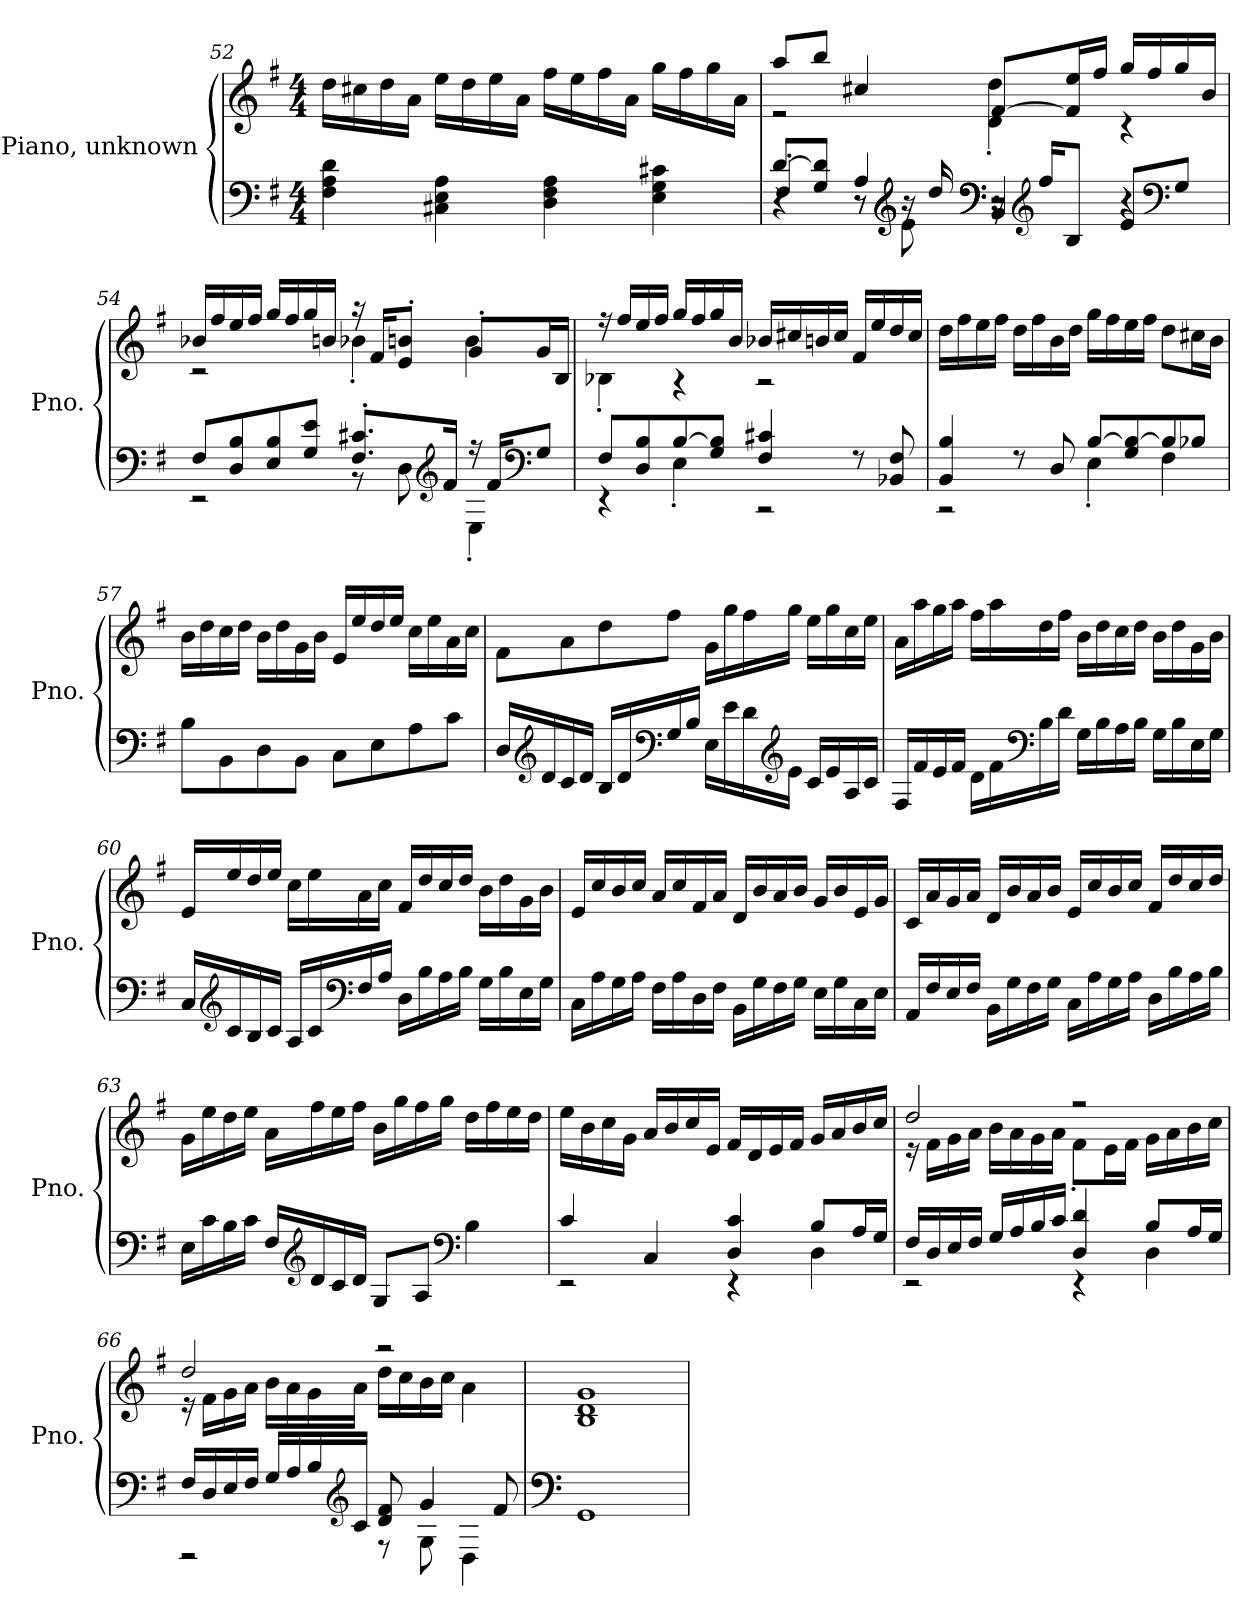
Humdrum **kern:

**kern	**kern
*part1	*part1
*staff2	*staff1
*I"Piano, unknown	*
*I'Pno.	*
!!LO:LB:g=z
*clefF4	*clefG2
*k[f#]	*k[f#]
*M4/4	*M4/4
=52	=52
4F#\ 4A\ 4d\	16dd\LL
.	16cc#X\
.	16dd\
.	16a\JJ
4C#X\ 4E\ 4A\	16ee\LL
.	16dd\
.	16ee\
.	16a\JJ
4D\ 4F#\ 4A\	16ff#\LL
.	16ee\
.	16ff#\
.	16a\JJ
4E\ 4G\ 4c#X\	16gg\LL
.	16ff#\
.	16gg\
.	16a\JJ
=53	=53
*^	*^
*	*^	*	*
[8d/L	4r	4F#'/	8aa/L	2r
8G/ 8d/]J	.	.	8bb/J	.
8r	8r	4A/	4cc#X/	.
*clefG2	*	*	*	*
16r	8e\	.	.	.
16dd/	.	.	.	.
*clefF4	*	*	*	*
16r	2r	4BB/	[8f#/L	4d\' 4dd\'
*clefG2	*	*	*	*
16ff#/KL	.	.	.	.
8B/J	.	.	16f#/] 16ee/L	.
.	.	.	16ff#/JJ	.
8e/L	.	4r	16gg/LL	4r
.	.	.	16ff#/	.
*clefF4	*	*	*	*
8G/J	.	.	16gg/	.
.	.	.	16b/JJ	.
*	*v	*v	*	*
!!LO:LB:g=z	!!
=54	=54	=54	=54
8F#/L	2r	16b-X/LL	2r
.	.	16ff#/	.
8D/ 8B/	.	16ee/	.
.	.	16ff#/JJ	.
8E/ 8B/	.	16gg/LL	.
.	.	16ff#/	.
8G/ 8e/J	.	16gg/	.
.	.	16bn/JJ	.
8.F#/' 8.c#X/'L	8r	16r	4b-X'\
.	.	16f#/KL	.
.	8D\	8e/' 8bn/'J	.
*clefG2	*	*	*
16f#/Jk	.	.	.
16r	4E'\	8g'/L	4b\
16f#/KL	.	.	.
*clefF4	*	*	*
8G/J	.	16g/L	.
.	.	16B/JJ	.
=55	=55	=55	=55
8F#/L	4r	16r	4B-X'\
.	.	16ff#/LL	.
8D/ 8B/	.	16ee/	.
.	.	16ff#/JJ	.
[8B/	4E'\	16gg/LL	4r
.	.	16ff#/	.
8G/ 8B/]J	.	16gg/	.
.	.	16b/JJ	.
4F#/ 4c#X/	2r	16b-X/LL	2r
.	.	16cc#X/	.
.	.	16bn/	.
.	.	16cc#/JJ	.
8r	.	16f#/LL	.
.	.	16ee/	.
8BB-X/ 8F#/	.	16dd/	.
.	.	16cc#/JJ	.
*	*	*v	*v
!!LO:LB:g=z
=56	=56	=56
4BB/ 4B/	2r	16dd\LL
.	.	16ff#\
.	.	16ee\
.	.	16ff#\JJ
8r	.	16dd\LL
.	.	16ff#\
8D/	.	16b\
.	.	16dd\JJ
[8B/L	4E'\	16gg\LL
.	.	16ff#\
8G/ 8B/_	.	16ee\
.	.	16ff#\JJ
8B/]	4F#\	8dd\L
8B-X/J	.	16cc#X\L
.	.	16b\JJ
*v	*v	*
=57	=57
8B\L	16b\LL
.	16dd\
8BB\	16cc\
.	16dd\JJ
8D\	16b\LL
.	16dd\
8BB\J	16g\
.	16b\JJ
8C\L	16e/LL
.	16ee/
8E\	16dd/
.	16ee/JJ
8A\	16cc\LL
.	16ee\
8c\J	16a\
.	16cc\JJ
!!LO:LB:g=z
=58	=58
16D/LL	8f#\L
*clefG2	*
16d/	.
16c/	8a\
16d/JJ	.
16B/LL	8dd\
16d/	.
*clefF4	*
16G/	8ff#\J
16B/JJ	.
16E\LL	16g\LL
16e\	16gg\
16d\	16ff#\
*clefG2	*
16e\JJ	16gg\JJ
16c/LL	16ee\LL
16e/	16gg\
16A/	16cc\
16c/JJ	16ee\JJ
=59	=59
16F#/LL	16a\LL
16f#/	16aa\
16e/	16gg\
16f#/JJ	16aa\JJ
16d\LL	16ff#\LL
16f#\	16aa\
*clefF4	*
16B\	16dd\
16d\JJ	16ff#\JJ
16G\LL	16b\LL
16B\	16dd\
16A\	16cc\
16B\JJ	16dd\JJ
16G\LL	16b\LL
16B\	16dd\
16E\	16g\
16G\JJ	16b\JJ
!!LO:LB:g=z
=60	=60
16C/LL	16e/LL
*clefG2	*
16c/	16ee/
16B/	16dd/
16c/JJ	16ee/JJ
16A/LL	16cc\LL
16c/	16ee\
*clefF4	*
16F#/	16a\
16A/JJ	16cc\JJ
16D\LL	16f#/LL
16B\	16dd/
16A\	16cc/
16B\JJ	16dd/JJ
16G\LL	16b\LL
16B\	16dd\
16E\	16g\
16G\JJ	16b\JJ
=61	=61
16C\LL	16e/LL
16A\	16cc/
16G\	16b/
16A\JJ	16cc/JJ
16F#\LL	16a/LL
16A\	16cc/
16D\	16f#/
16F#\JJ	16a/JJ
16BB\LL	16d/LL
16G\	16b/
16F#\	16a/
16G\JJ	16b/JJ
16E\LL	16g/LL
16G\	16b/
16C\	16e/
16E\JJ	16g/JJ
!!LO:PB:g=z
=62	=62
16AA/LL	16c/LL
16F#/	16a/
16E/	16g/
16F#/JJ	16a/JJ
16BB\LL	16d/LL
16G\	16b/
16F#\	16a/
16G\JJ	16b/JJ
16C\LL	16e/LL
16A\	16cc/
16G\	16b/
16A\JJ	16cc/JJ
16D\LL	16f#/LL
16B\	16dd/
16A\	16cc/
16B\JJ	16dd/JJ
=63	=63
16E\LL	16g\LL
16c\	16ee\
16B\	16dd\
16c\JJ	16ee\JJ
16F#/LL	16a\LL
*clefG2	*
16d/	16ff#\
16c/	16ee\
16d/JJ	16ff#\JJ
8G/L	16b\LL
.	16gg\
8A/J	16ff#\
.	16gg\JJ
*clefF4	*
4B\	16dd\LL
.	16ff#\
.	16ee\
.	16dd\JJ
!!LO:LB:g=z
=64	=64
*^	*
4c/	2r	16ee\LL
.	.	16b\
.	.	16cc\
.	.	16g\JJ
4C/	.	16a/LL
.	.	16b/
.	.	16cc/
.	.	16e/JJ
4D/ 4c/	4r	16f#/LL
.	.	16d/
.	.	16e/
.	.	16f#/JJ
8B/L	4D\	16g/LL
.	.	16a/
16A/L	.	16b/
16G/JJ	.	16cc/JJ
=65	=65	=65
*	*	*^
16F#/LL	2r	2dd/	16r
16D/	.	.	16f#\LL
16E/	.	.	16g\
16F#/JJ	.	.	16a\JJ
16G/LL	.	.	16b\LL
16A/	.	.	16a\
16B/	.	.	16g\
16c/JJ	.	.	16a\JJ
4D/ 4d/	4r	2r	8f#'\L
.	.	.	16e\L
.	.	.	16f#\JJ
8B/L	4D\	.	16g\LL
.	.	.	16a\
16A/L	.	.	16b\
16G/JJ	.	.	16cc\JJ
!!LO:LB:g=z	!!
=66	=66	=66	=66
16F#/LL	2r	2dd/	16r
16D/	.	.	16f#\LL
16E/	.	.	16g\
16F#/JJ	.	.	16a\JJ
16G/LL	.	.	16b\LL
16A/	.	.	16a\
16B/	.	.	16g\
*clefG2	*	*	*
16c/JJ	.	.	16a\JJ
8d/ 8f#/	8r	2r	16dd\LL
.	.	.	16cc\
4g/	8G\	.	16b\
.	.	.	16cc\JJ
.	4D\	.	4a\
8f#/	.	.	.
*v	*v	*	*
*	*v	*v
=67	=67
*clefF4	*
1GG	1B 1d 1g
=	=
*-	*-
